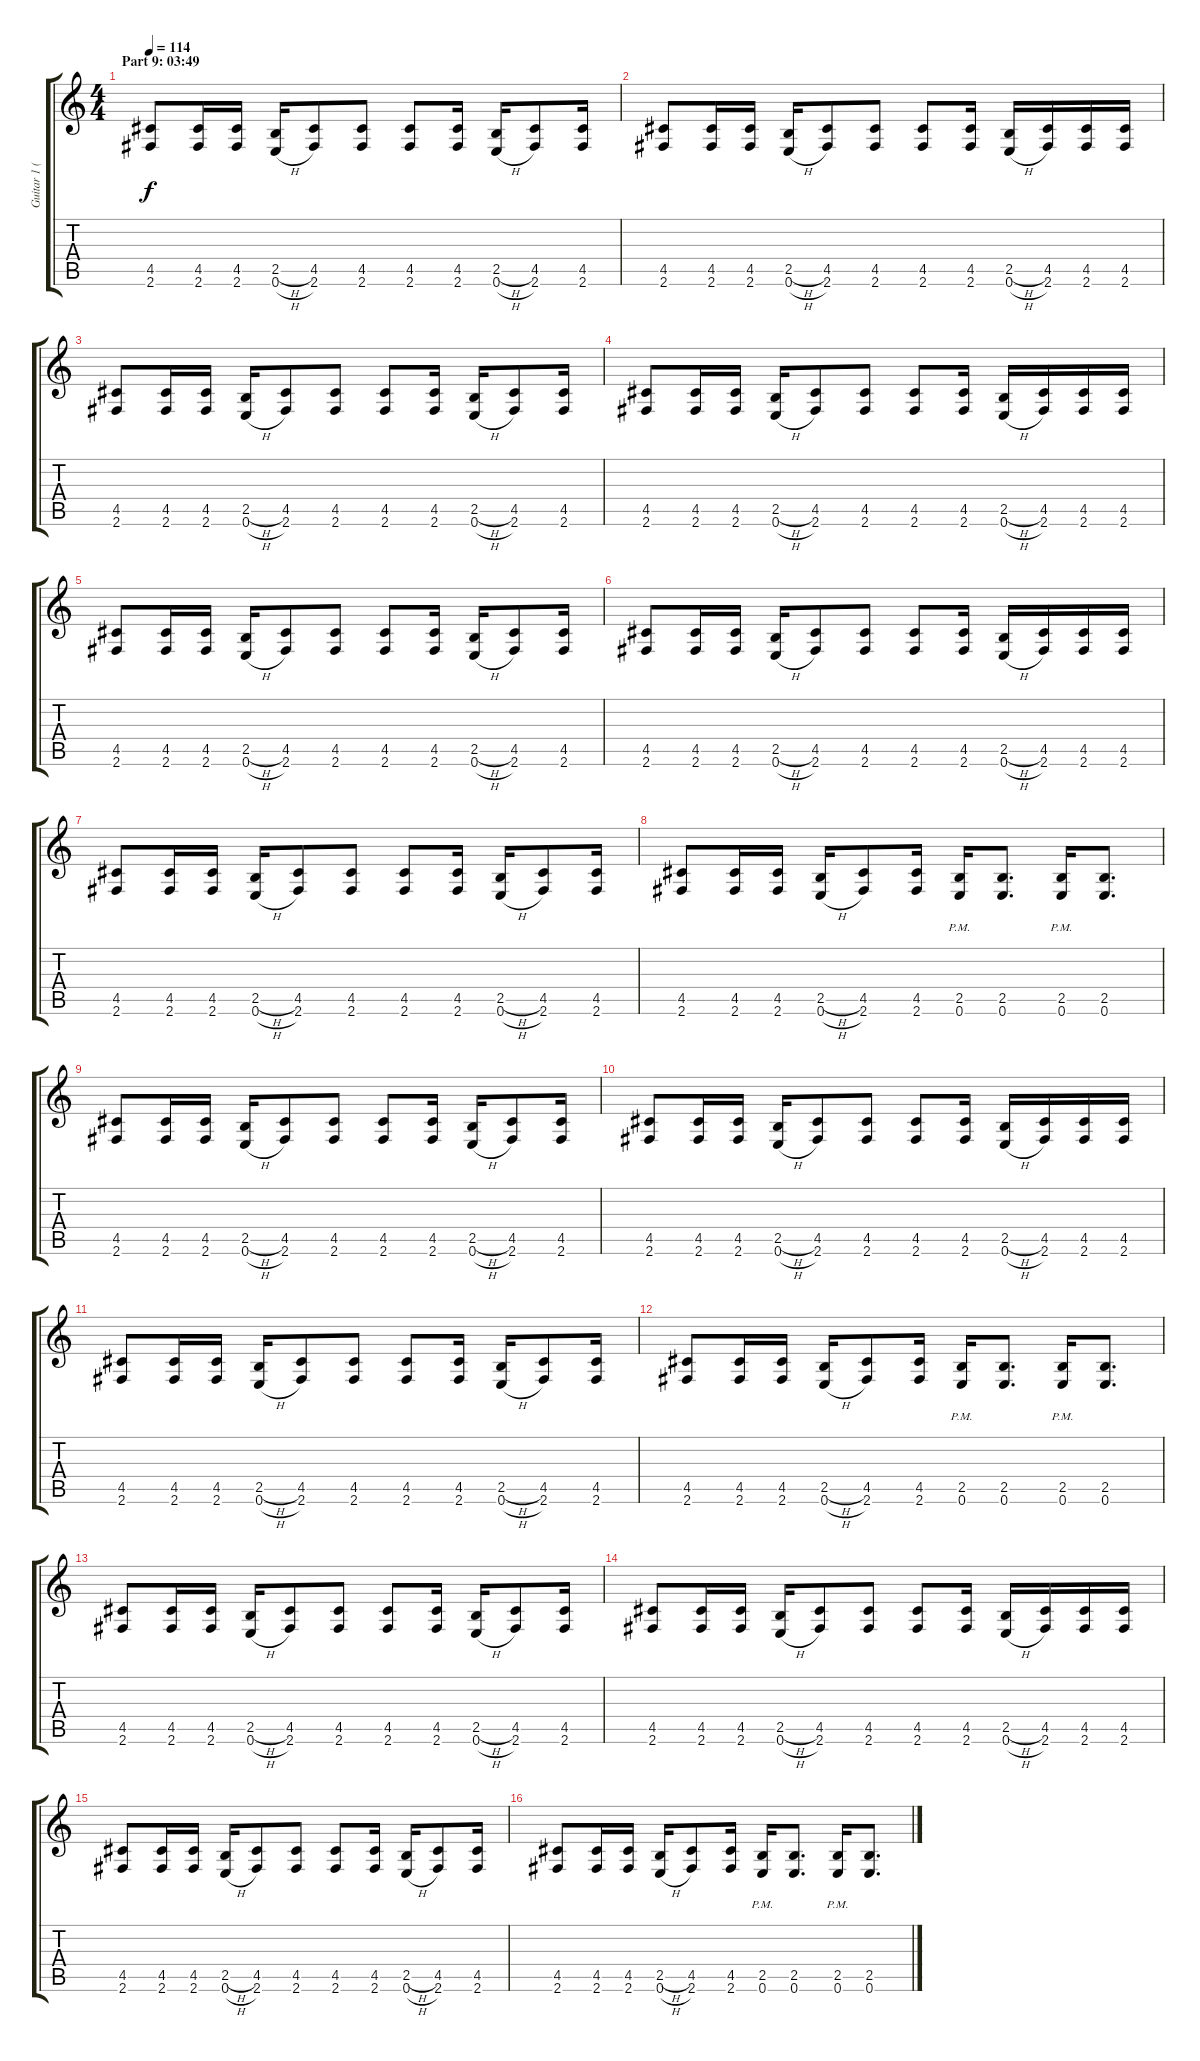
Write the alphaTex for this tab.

\track ("Guitar 1 (Distortion)" "Guitar 1 (") {instrument distortionguitar}
\staff {score tabs}
\tuning (E4 B3 G3 D3 A2 E2) {hide}
\ts (4 4)
\section ("" "Part 9: 03:49")
\tempo 114
\clef g2
\ks c
(4.5 2.6).8{dy f} (4.5 2.6).16 (4.5 2.6).16 (2.5{h} 0.6{h}).16 (4.5 2.6).8 (4.5 2.6).8 (4.5 2.6).8 (4.5 2.6).16 (2.5{h} 0.6{h}).16 (4.5 2.6).8 (4.5 2.6).16 |
(4.5 2.6).8 (4.5 2.6).16 (4.5 2.6).16 (2.5{h} 0.6{h}).16 (4.5 2.6).8 (4.5 2.6).8 (4.5 2.6).8 (4.5 2.6).16 (2.5{h} 0.6{h}).16 (4.5 2.6).16 (4.5 2.6).16 (4.5 2.6).16 |
(4.5 2.6).8 (4.5 2.6).16 (4.5 2.6).16 (2.5{h} 0.6{h}).16 (4.5 2.6).8 (4.5 2.6).8 (4.5 2.6).8 (4.5 2.6).16 (2.5{h} 0.6{h}).16 (4.5 2.6).8 (4.5 2.6).16 |
(4.5 2.6).8 (4.5 2.6).16 (4.5 2.6).16 (2.5{h} 0.6{h}).16 (4.5 2.6).8 (4.5 2.6).8 (4.5 2.6).8 (4.5 2.6).16 (2.5{h} 0.6{h}).16 (4.5 2.6).16 (4.5 2.6).16 (4.5 2.6).16 |
(4.5 2.6).8 (4.5 2.6).16 (4.5 2.6).16 (2.5{h} 0.6{h}).16 (4.5 2.6).8 (4.5 2.6).8 (4.5 2.6).8 (4.5 2.6).16 (2.5{h} 0.6{h}).16 (4.5 2.6).8 (4.5 2.6).16 |
(4.5 2.6).8 (4.5 2.6).16 (4.5 2.6).16 (2.5{h} 0.6{h}).16 (4.5 2.6).8 (4.5 2.6).8 (4.5 2.6).8 (4.5 2.6).16 (2.5{h} 0.6{h}).16 (4.5 2.6).16 (4.5 2.6).16 (4.5 2.6).16 |
(4.5 2.6).8 (4.5 2.6).16 (4.5 2.6).16 (2.5{h} 0.6{h}).16 (4.5 2.6).8 (4.5 2.6).8 (4.5 2.6).8 (4.5 2.6).16 (2.5{h} 0.6{h}).16 (4.5 2.6).8 (4.5 2.6).16 |
(4.5 2.6).8 (4.5 2.6).16 (4.5 2.6).16 (2.5{h} 0.6{h}).16 (4.5 2.6).8 (4.5 2.6).16 (2.5{pm} 0.6{pm}).16 (2.5 0.6).8{d} (2.5{pm} 0.6{pm}).16 (2.5 0.6).8{d} |
(4.5 2.6).8 (4.5 2.6).16 (4.5 2.6).16 (2.5{h} 0.6{h}).16 (4.5 2.6).8 (4.5 2.6).8 (4.5 2.6).8 (4.5 2.6).16 (2.5{h} 0.6{h}).16 (4.5 2.6).8 (4.5 2.6).16 |
(4.5 2.6).8 (4.5 2.6).16 (4.5 2.6).16 (2.5{h} 0.6{h}).16 (4.5 2.6).8 (4.5 2.6).8 (4.5 2.6).8 (4.5 2.6).16 (2.5{h} 0.6{h}).16 (4.5 2.6).16 (4.5 2.6).16 (4.5 2.6).16 |
(4.5 2.6).8 (4.5 2.6).16 (4.5 2.6).16 (2.5{h} 0.6{h}).16 (4.5 2.6).8 (4.5 2.6).8 (4.5 2.6).8 (4.5 2.6).16 (2.5{h} 0.6{h}).16 (4.5 2.6).8 (4.5 2.6).16 |
(4.5 2.6).8 (4.5 2.6).16 (4.5 2.6).16 (2.5{h} 0.6{h}).16 (4.5 2.6).8 (4.5 2.6).16 (2.5{pm} 0.6{pm}).16 (2.5 0.6).8{d} (2.5{pm} 0.6{pm}).16 (2.5 0.6).8{d} |
(4.5 2.6).8 (4.5 2.6).16 (4.5 2.6).16 (2.5{h} 0.6{h}).16 (4.5 2.6).8 (4.5 2.6).8 (4.5 2.6).8 (4.5 2.6).16 (2.5{h} 0.6{h}).16 (4.5 2.6).8 (4.5 2.6).16 |
(4.5 2.6).8 (4.5 2.6).16 (4.5 2.6).16 (2.5{h} 0.6{h}).16 (4.5 2.6).8 (4.5 2.6).8 (4.5 2.6).8 (4.5 2.6).16 (2.5{h} 0.6{h}).16 (4.5 2.6).16 (4.5 2.6).16 (4.5 2.6).16 |
(4.5 2.6).8 (4.5 2.6).16 (4.5 2.6).16 (2.5{h} 0.6{h}).16 (4.5 2.6).8 (4.5 2.6).8 (4.5 2.6).8 (4.5 2.6).16 (2.5{h} 0.6{h}).16 (4.5 2.6).8 (4.5 2.6).16 |
(4.5 2.6).8 (4.5 2.6).16 (4.5 2.6).16 (2.5{h} 0.6{h}).16 (4.5 2.6).8 (4.5 2.6).16 (2.5{pm} 0.6{pm}).16 (2.5 0.6).8{d} (2.5{pm} 0.6{pm}).16 (2.5 0.6).8{d}
